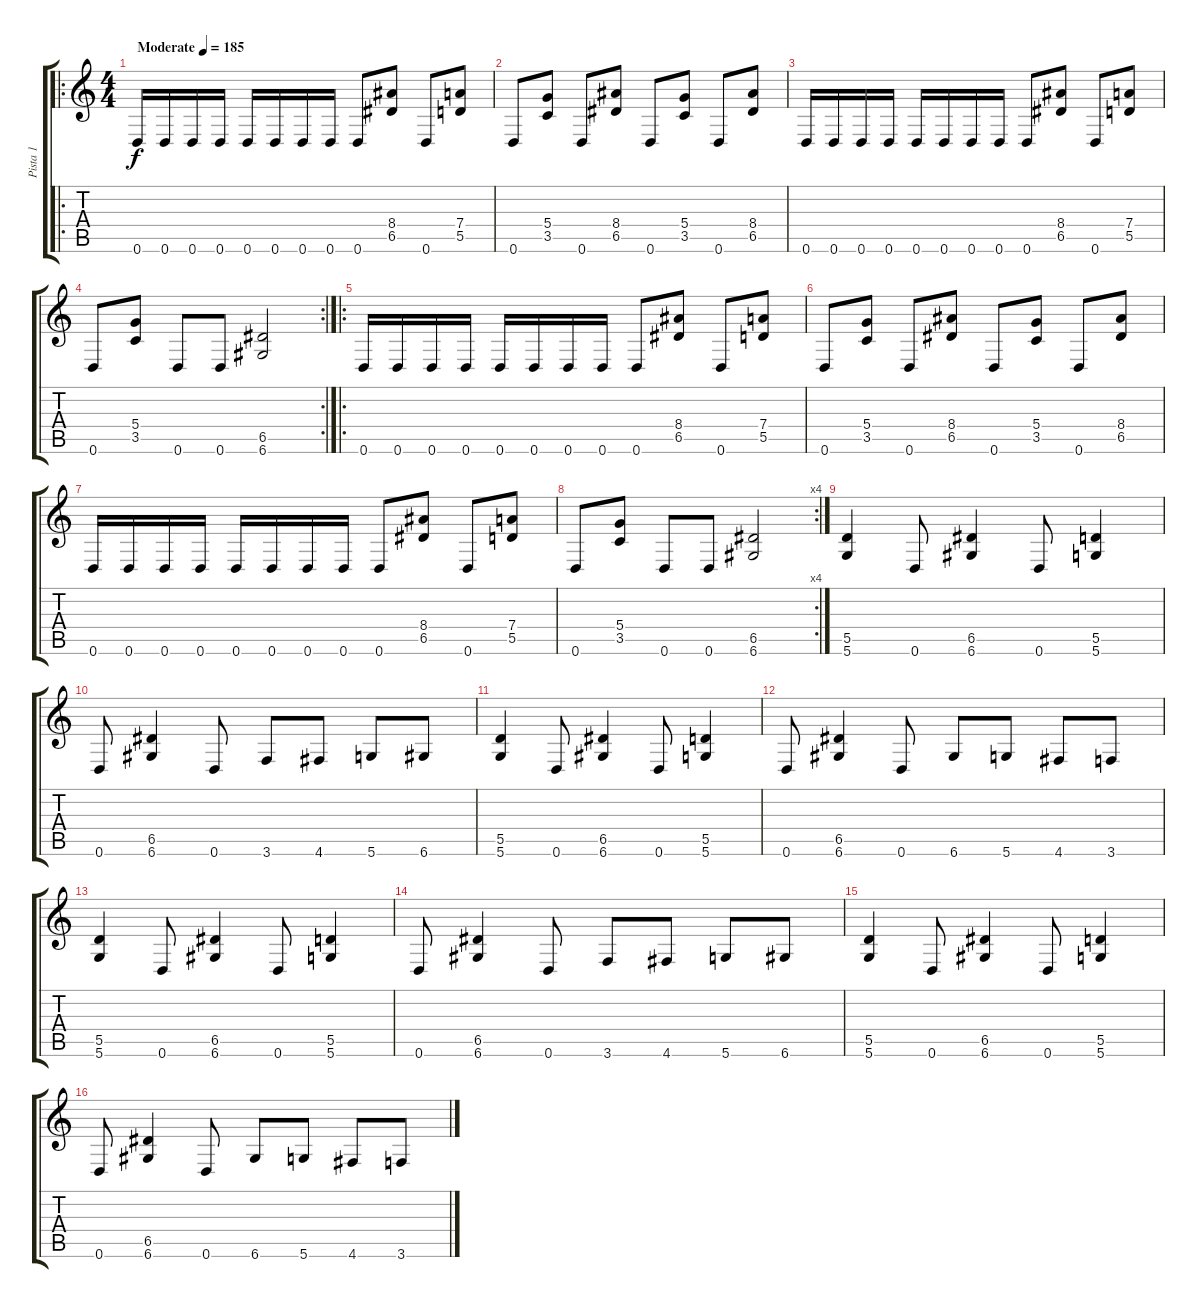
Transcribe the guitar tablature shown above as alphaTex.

\track ("Pista 1" "Pista 1") {instrument distortionguitar}
\staff {score tabs}
\tuning (E4 B3 G3 D3 A2 D2) {hide}
\ro
\ts (4 4)
\tempo (185 "Moderate")
\clef g2
\ks c
0.6.16{dy f instrument distortionguitar} 0.6.16 0.6.16 0.6.16 0.6.16 0.6.16 0.6.16 0.6.16 0.6.8 (8.4 6.5).8 0.6.8 (7.4 5.5).8 |
0.6.8 (5.4 3.5).8 0.6.8 (8.4 6.5).8 0.6.8 (5.4 3.5).8 0.6.8 (8.4 6.5).8 |
0.6.16 0.6.16 0.6.16 0.6.16 0.6.16 0.6.16 0.6.16 0.6.16 0.6.8 (8.4 6.5).8 0.6.8 (7.4 5.5).8 |
\rc 2
0.6.8 (5.4 3.5).8 0.6.8 0.6.8 (6.5 6.6).2 |
\ro
0.6.16 0.6.16 0.6.16 0.6.16 0.6.16 0.6.16 0.6.16 0.6.16 0.6.8 (8.4 6.5).8 0.6.8 (7.4 5.5).8 |
0.6.8 (5.4 3.5).8 0.6.8 (8.4 6.5).8 0.6.8 (5.4 3.5).8 0.6.8 (8.4 6.5).8 |
0.6.16 0.6.16 0.6.16 0.6.16 0.6.16 0.6.16 0.6.16 0.6.16 0.6.8 (8.4 6.5).8 0.6.8 (7.4 5.5).8 |
\rc 4
0.6.8 (5.4 3.5).8 0.6.8 0.6.8 (6.5 6.6).2 |
(5.5 5.6).4 0.6.8 (6.5 6.6).4 0.6.8 (5.5 5.6).4 |
0.6.8 (6.5 6.6).4 0.6.8 3.6.8 4.6.8 5.6.8 6.6.8 |
(5.5 5.6).4 0.6.8 (6.5 6.6).4 0.6.8 (5.5 5.6).4 |
0.6.8 (6.5 6.6).4 0.6.8 6.6.8 5.6.8 4.6.8 3.6.8 |
(5.5 5.6).4 0.6.8 (6.5 6.6).4 0.6.8 (5.5 5.6).4 |
0.6.8 (6.5 6.6).4 0.6.8 3.6.8 4.6.8 5.6.8 6.6.8 |
(5.5 5.6).4 0.6.8 (6.5 6.6).4 0.6.8 (5.5 5.6).4 |
0.6.8 (6.5 6.6).4 0.6.8 6.6.8 5.6.8 4.6.8 3.6.8
